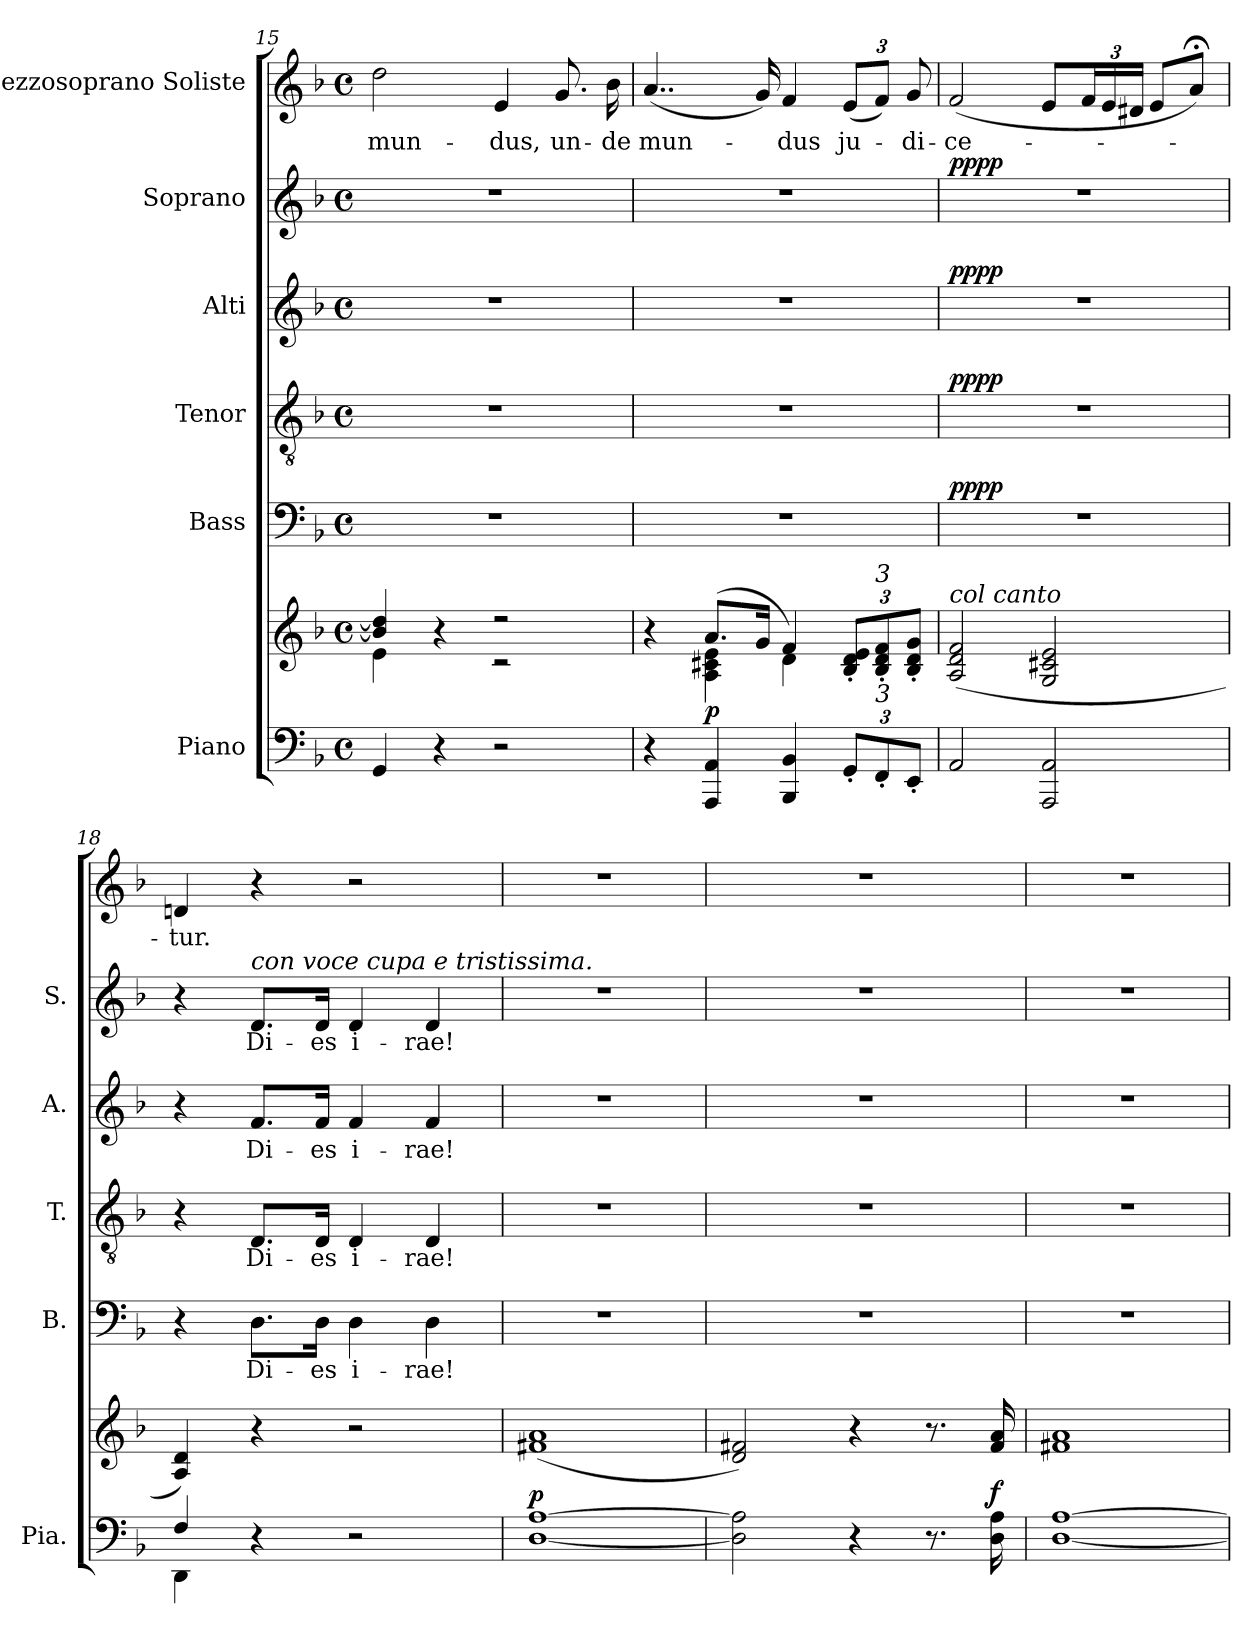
**kern	**kern	**dynam	**kern	**text	**dynam	**kern	**text	**dynam	**kern	**text	**dynam	**kern	**text	**dynam	**kern	**text
*part6	*part6	*part6	*part5	*part5	*part5	*part4	*part4	*part4	*part3	*part3	*part3	*part2	*part2	*part2	*part1	*part1
*staff7	*staff6	*staff6/7	*staff5	*staff5	*staff5	*staff4	*staff4	*staff4	*staff3	*staff3	*staff3	*staff2	*staff2	*staff2	*staff1	*staff1
*I"Piano	*	*	*I"Bass	*	*	*I"Tenor	*	*	*I"Alti	*	*	*I"Soprano	*	*	*I"Mezzosoprano Soliste	*
*I'Pia.	*	*	*I'B.	*	*	*I'T.	*	*	*I'A.	*	*	*I'S.	*	*	*	*
*clefF4	*clefG2	*	*clefF4	*	*	*clefGv2	*	*	*clefG2	*	*	*clefG2	*	*	*clefG2	*
*	*	*	*	*	*	*	*	*	*ITrd2c3	*	*	*	*	*	*	*
*k[b-]	*k[b-]	*	*k[b-]	*	*	*k[b-]	*	*	*k[f#c#]	*	*	*k[b-]	*	*	*k[b-]	*
*M4/4	*M4/4	*	*M4/4	*	*	*M4/4	*	*	*M4/4	*	*	*M4/4	*	*	*M4/4	*
*met(c)	*met(c)	*	*met(c)	*	*	*met(c)	*	*	*met(c)	*	*	*met(c)	*	*	*met(c)	*
=15	=15	=15	=15	=15	=15	=15	=15	=15	=15	=15	=15	=15	=15	=15	=15	=15
*	*^	*	*	*	*	*	*	*	*	*	*	*	*	*	*	*
4GG/	4b-/] 4dd/]	4e\	.	1r	.	.	1r	.	.	1r	.	.	1r	.	.	2dd\	mun-
4r	4r	4ryy	.	.	.	.	.	.	.	.	.	.	.	.	.	.	.
2r	2r	2r	.	.	.	.	.	.	.	.	.	.	.	.	.	4e/	-dus,
.	.	.	.	.	.	.	.	.	.	.	.	.	.	.	.	8.g/	un-
.	.	.	.	.	.	.	.	.	.	.	.	.	.	.	.	16b-\	-de
=16	=16	=16	=16	=16	=16	=16	=16	=16	=16	=16	=16	=16	=16	=16	=16	=16	=16
4r	4r	4ryy	.	1r	.	.	1r	.	.	1r	.	.	1r	.	.	(4..a/	mun-
!	!	!	!LO:DY:a=2	!	!	!	!	!	!	!	!	!	!	!	!	!	!
4AAA/ 4AA/	(8.a/L	4A\ 4c#X\ 4e\	p	.	.	.	.	.	.	.	.	.	.	.	.	.	.
.	16g/Jk	.	.	.	.	.	.	.	.	.	.	.	.	.	.	16g/)	.
4BBB-/ 4BB-/	4f/)	4d\	.	.	.	.	.	.	.	.	.	.	.	.	.	4f/	-dus
*Xbrackettup	*Xbrackettup	*	*	*	*	*	*	*	*	*	*	*	*	*	*	*Xbrackettup	*
12GG'/L	12B-/' 12d/' 12e/'L	4ryy	.	.	.	.	.	.	.	.	.	.	.	.	.	(12e/L	ju-
!	!LO:TX:a:i:t=3	!	!	!	!	!	!	!	!	!	!	!	!	!	!	!	!
!LO:TX:a:i:t=3	!	!	!	!	!	!	!	!	!	!	!	!	!	!	!	!	!
12FF'/	12B-/' 12d/' 12f/'	.	.	.	.	.	.	.	.	.	.	.	.	.	.	12f/J)	.
12EE'/J	12B-/' 12d/' 12g/'J	.	.	.	.	.	.	.	.	.	.	.	.	.	.	12g/	-di-
*	*v	*v	*	*	*	*	*	*	*	*	*	*	*	*	*	*	*
!!LO:LB:g=z
=17	=17	=17	=17	=17	=17	=17	=17	=17	=17	=17	=17	=17	=17	=17	=17	=17
!	!LO:TX:a:i:t=col canto	!	!	!	!	!	!	!	!	!	!	!	!	!	!	!
!	!	!	!	!	!LO:DY:a	!	!	!LO:DY:a	!	!	!LO:DY:a	!	!	!LO:DY:a	!	!
2AA/	(2A/ 2d/ 2f/	.	1r	.	pppp	1r	.	pppp	1r	.	pppp	1r	.	pppp	(>2f/	-ce-
2AAA/ 2AA/	2G/ 2c#X/ 2e/	.	.	.	.	.	.	.	.	.	.	.	.	.	8e/L	.
.	.	.	.	.	.	.	.	.	.	.	.	.	.	.	24f/L	.
.	.	.	.	.	.	.	.	.	.	.	.	.	.	.	24e/	.
.	.	.	.	.	.	.	.	.	.	.	.	.	.	.	24d#X/JJ	.
.	.	.	.	.	.	.	.	.	.	.	.	.	.	.	8e/L	.
.	.	.	.	.	.	.	.	.	.	.	.	.	.	.	8a;</J)	.
=18	=18	=18	=18	=18	=18	=18	=18	=18	=18	=18	=18	=18	=18	=18	=18	=18
*^	*	*	*	*	*	*	*	*	*	*	*	*	*	*	*	*
4F/	4DD\	4A/ 4d/)	.	4r	.	.	4r	.	.	4r	.	.	4r	.	.	4dn/	-tur.
!	!	!	!	!	!	!	!	!	!	!	!	!	!LO:TX:a:i:t=con voce cupa e tristissima.	!	!	!	!
4r	2.ryy	4r	.	8.D\L	Di-	.	8.D/L	Di-	.	8.di/L	Di-	.	8.d/L	Di-	.	4r	.
.	.	.	.	16D\Jk	-es	.	16D/Jk	-es	.	16di/Jk	-es	.	16d/Jk	-es	.	.	.
2r	.	2r	.	4D\	i-	.	4D/	i-	.	4di/	i-	.	4d/	i-	.	2r	.
.	.	.	.	4D\	-rae!	.	4D/	-rae!	.	4di/	-rae!	.	4d/	-rae!	.	.	.
*v	*v	*	*	*	*	*	*	*	*	*	*	*	*	*	*	*	*
=19	=19	=19	=19	=19	=19	=19	=19	=19	=19	=19	=19	=19	=19	=19	=19	=19
!	!	!LO:DY:a=2	!	!	!	!	!	!	!	!	!	!	!	!	!	!
[1D [1A	(>1f#X 1a	p	1r	.	.	1r	.	.	1r	.	.	1r	.	.	1r	.
=20	=20	=20	=20	=20	=20	=20	=20	=20	=20	=20	=20	=20	=20	=20	=20	=20
2D\] 2A\]	2d/ 2f#X/)	.	1r	.	.	1r	.	.	1r	.	.	1r	.	.	1r	.
4r	4r	.	.	.	.	.	.	.	.	.	.	.	.	.	.	.
8.r	8.r	.	.	.	.	.	.	.	.	.	.	.	.	.	.	.
!	!	!LO:DY:a=2	!	!	!	!	!	!	!	!	!	!	!	!	!	!
16D\ 16A\	16f#/ 16a/	f	.	.	.	.	.	.	.	.	.	.	.	.	.	.
=21	=21	=21	=21	=21	=21	=21	=21	=21	=21	=21	=21	=21	=21	=21	=21	=21
[1D [1A	1f#X 1a	.	1r	.	.	1r	.	.	1r	.	.	1r	.	.	1r	.
=	=	=	=	=	=	=	=	=	=	=	=	=	=	=	=	=
*-	*-	*-	*-	*-	*-	*-	*-	*-	*-	*-	*-	*-	*-	*-	*-	*-
